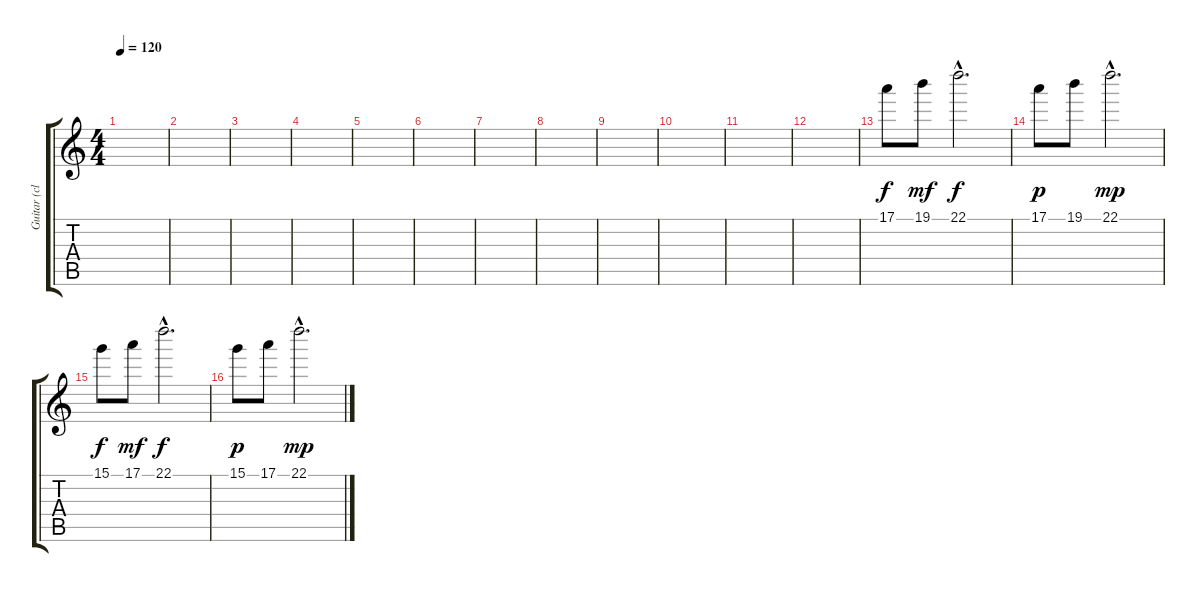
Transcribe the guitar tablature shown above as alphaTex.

\track ("Guitar (clavier)" "Guitar (cl") {instrument overdrivenguitar}
\staff {score tabs}
\tuning (E4 B3 G3 D3 A2 E2) {hide}
\ts (4 4)
\tempo 120
\clef g2
\ks c
|
|
|
|
\section ("" "")
|
|
|
|
|
|
|
|
\section ("" "")
17.1.8 19.1.8{dy mf} 22.1{hac}.2{d dy f} |
17.1.8{dy p} 19.1.8 22.1{hac}.2{d dy mp} |
15.1.8{dy f} 17.1.8{dy mf} 22.1{hac}.2{d dy f} |
15.1.8{dy p} 17.1.8 22.1{hac}.2{d dy mp}
